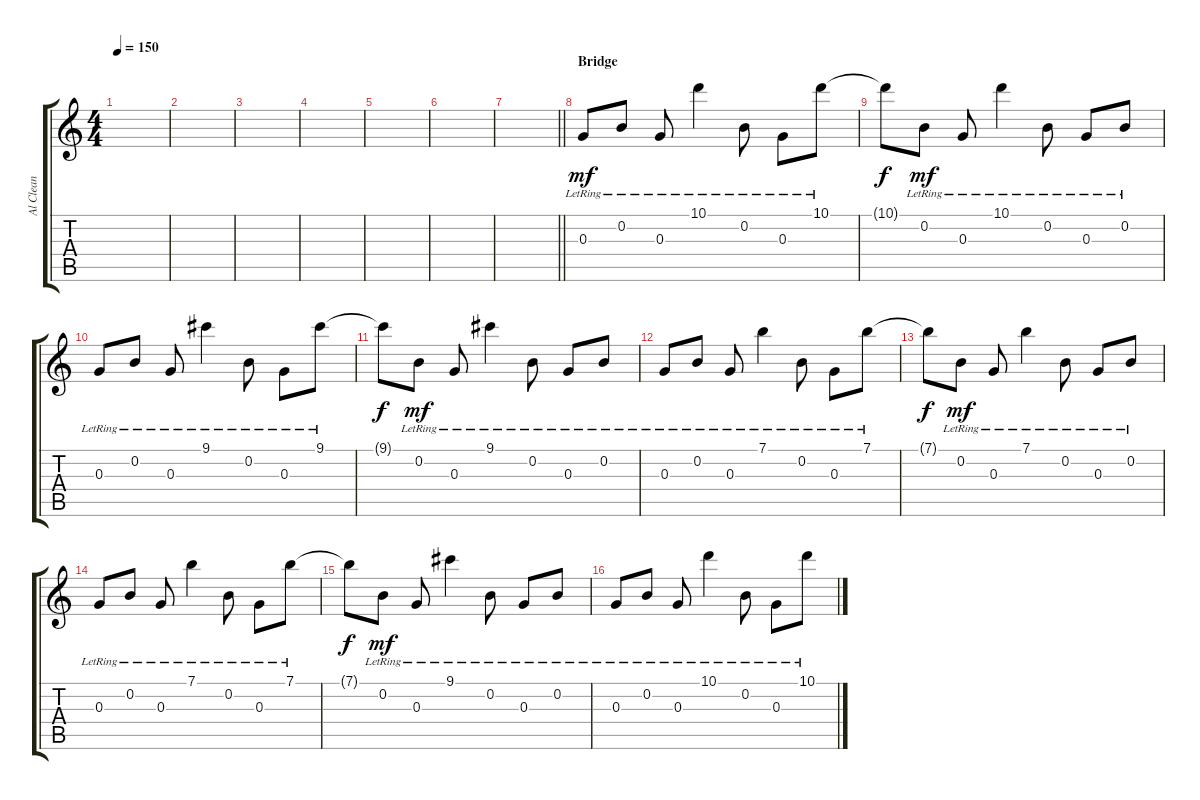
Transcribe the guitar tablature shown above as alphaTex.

\track ("Al Clean" "Al Clean") {instrument electricguitarjazz}
\staff {score tabs}
\tuning (E4 B3 G3 D3 A2 D2) {hide}
\ts (4 4)
\tempo 150
\clef g2
\ks c
|
|
|
|
|
|
\barLineRight lightlight
|
\section ("" "Bridge")
0.3{lr}.8{dy mf} 0.2{lr}.8 0.3{lr}.8 10.1{lr}.4 0.2{lr}.8 0.3{lr}.8 10.1{lr}.8 |
10.1{t}.8{dy f} 0.2{lr}.8{dy mf} 0.3{lr}.8 10.1{lr}.4 0.2{lr}.8 0.3{lr}.8 0.2{lr}.8 |
0.3{lr}.8 0.2{lr}.8 0.3{lr}.8 9.1{lr}.4 0.2{lr}.8 0.3{lr}.8 9.1{lr}.8 |
9.1{t}.8{dy f} 0.2{lr}.8{dy mf} 0.3{lr}.8 9.1{lr}.4 0.2{lr}.8 0.3{lr}.8 0.2{lr}.8 |
0.3{lr}.8 0.2{lr}.8 0.3{lr}.8 7.1{lr}.4 0.2{lr}.8 0.3{lr}.8 7.1{lr}.8 |
7.1{t}.8{dy f} 0.2{lr}.8{dy mf} 0.3{lr}.8 7.1{lr}.4 0.2{lr}.8 0.3{lr}.8 0.2{lr}.8 |
0.3{lr}.8 0.2{lr}.8 0.3{lr}.8 7.1{lr}.4 0.2{lr}.8 0.3{lr}.8 7.1{lr}.8 |
7.1{t}.8{dy f} 0.2{lr}.8{dy mf} 0.3{lr}.8 9.1{lr}.4 0.2{lr}.8 0.3{lr}.8 0.2{lr}.8 |
0.3{lr}.8 0.2{lr}.8 0.3{lr}.8 10.1{lr}.4 0.2{lr}.8 0.3{lr}.8 10.1{lr}.8
